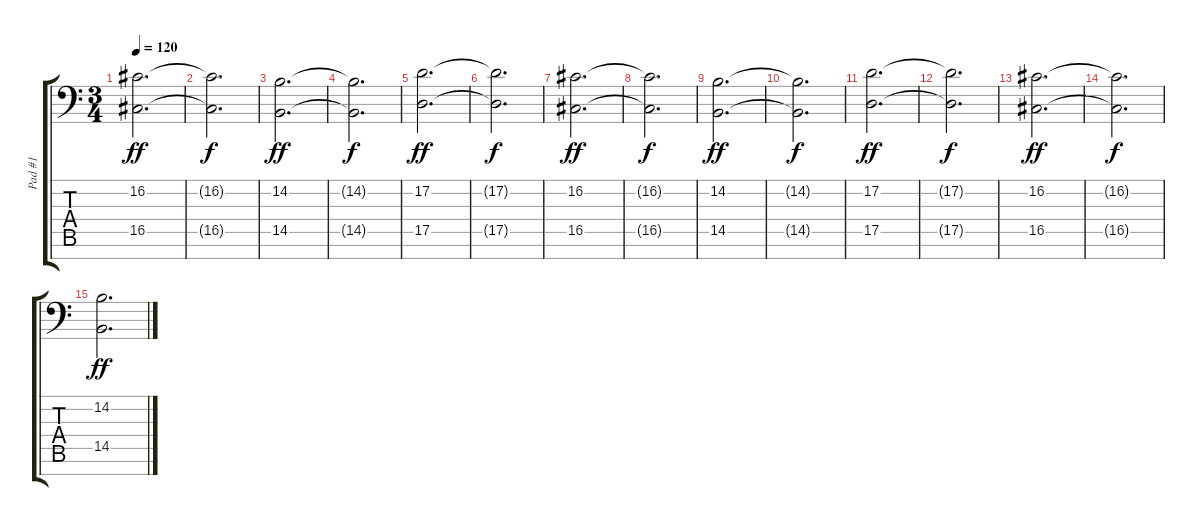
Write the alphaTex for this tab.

\track ("Pad #1" "Pad #1") {instrument pad2warm}
\staff {score tabs}
\tuning (D3 A2 E2 D2 A1 E1 A0) {hide}
\ts (3 4)
\tempo 120
\clef f4
\ks c
(16.2 16.5).2{d dy ff} |
(16.2{t} 16.5{t}).2{d dy f} |
(14.2 14.5).2{d dy ff} |
(14.2{t} 14.5{t}).2{d dy f} |
(17.2 17.5).2{d dy ff} |
(17.2{t} 17.5{t}).2{d dy f} |
(16.2 16.5).2{d dy ff} |
(16.2{t} 16.5{t}).2{d dy f} |
(14.2 14.5).2{d dy ff} |
(14.2{t} 14.5{t}).2{d dy f} |
(17.2 17.5).2{d dy ff} |
(17.2{t} 17.5{t}).2{d dy f} |
(16.2 16.5).2{d dy ff} |
(16.2{t} 16.5{t}).2{d dy f} |
(14.2 14.5).2{d dy ff}
